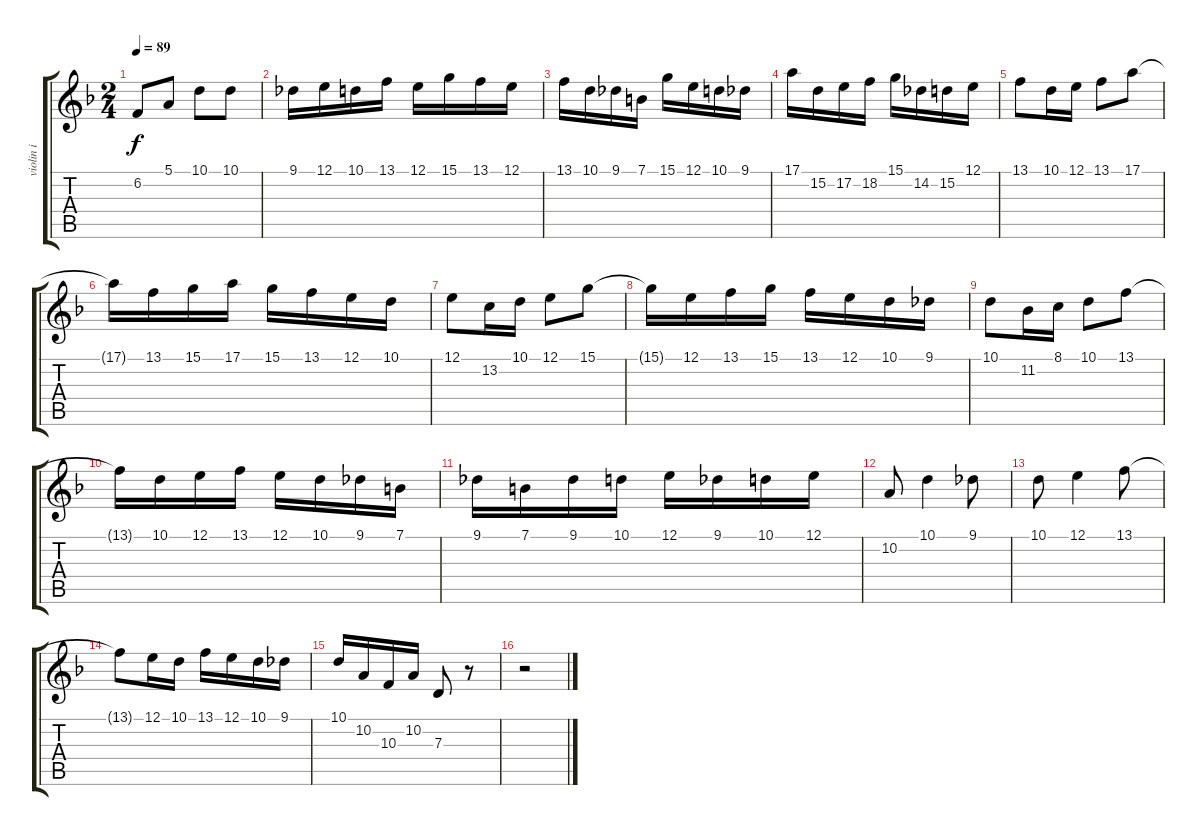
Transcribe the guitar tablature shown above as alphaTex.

\track ("violin i" "violin i") {instrument stringensemble1}
\staff {score tabs}
\tuning (E4 B3 G3 D3 A2 E2) {hide}
\ts (2 4)
\tempo 89
\clef g2
\ks dminor
6.2.8{dy f} 5.1.8 10.1.8 10.1.8 |
9.1.16 12.1.16 10.1.16 13.1.16 12.1.16 15.1.16 13.1.16 12.1.16 |
13.1.16 10.1.16 9.1.16 7.1.16 15.1.16 12.1.16 10.1.16 9.1.16 |
17.1.16 15.2.16 17.2.16 18.2.16 15.1.16 14.2.16 15.2.16 12.1.16 |
13.1.8 10.1.16 12.1.16 13.1.8 17.1.8 |
17.1{t}.16 13.1.16 15.1.16 17.1.16 15.1.16 13.1.16 12.1.16 10.1.16 |
12.1.8 13.2.16 10.1.16 12.1.8 15.1.8 |
15.1{t}.16 12.1.16 13.1.16 15.1.16 13.1.16 12.1.16 10.1.16 9.1.16 |
10.1.8 11.2.16 8.1.16 10.1.8 13.1.8 |
13.1{t}.16 10.1.16 12.1.16 13.1.16 12.1.16 10.1.16 9.1.16 7.1.16 |
9.1.16 7.1.16 9.1.16 10.1.16 12.1.16 9.1.16 10.1.16 12.1.16 |
10.2.8 10.1.4 9.1.8 |
10.1.8 12.1.4 13.1.8 |
13.1{t}.8 12.1.16 10.1.16 13.1.16 12.1.16 10.1.16 9.1.16 |
10.1.16 10.2.16 10.3.16 10.2.16 7.3.8 r.8 |
r.2
